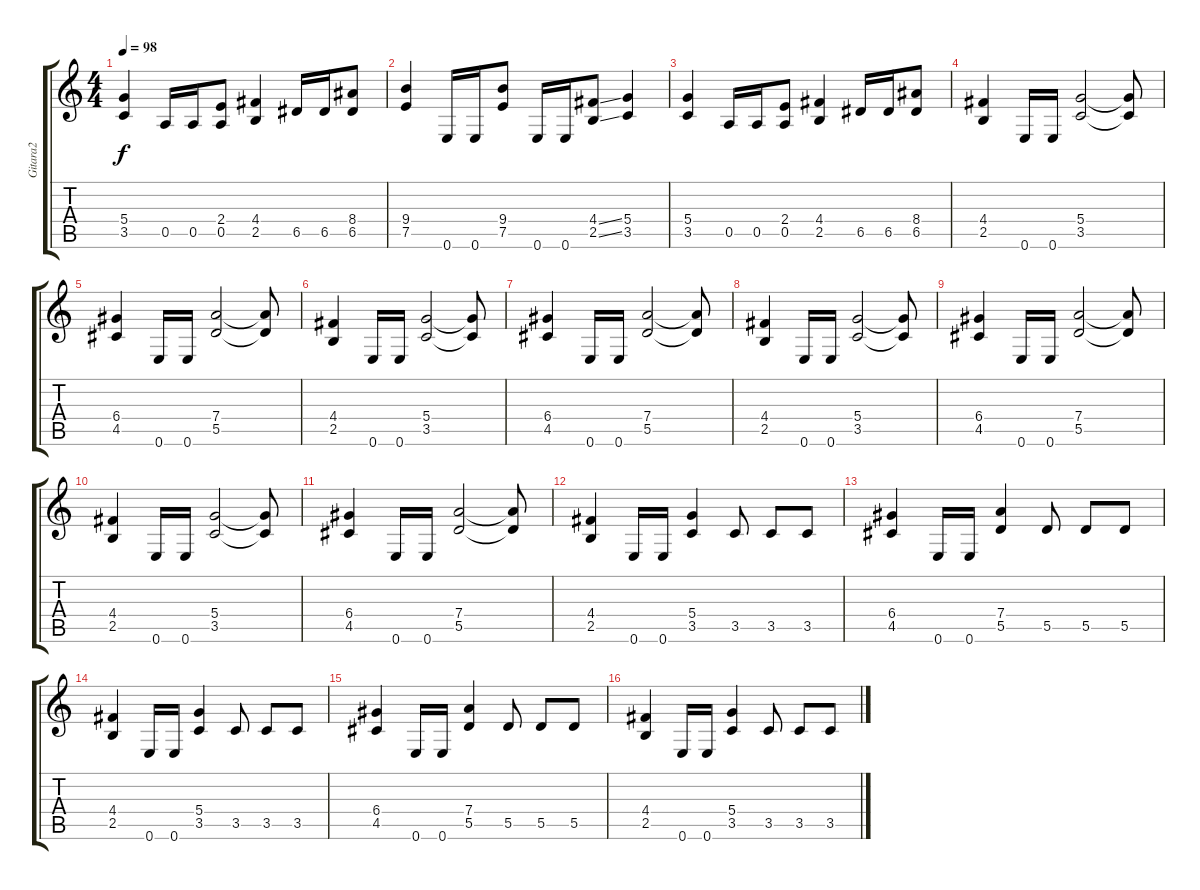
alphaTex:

\track ("Gitara2" "Gitara2") {instrument distortionguitar}
\staff {score tabs}
\tuning (E4 B3 G3 D3 A2 E2) {hide}
\ts (4 4)
\tempo 98
\clef g2
\ks c
(5.4 3.5).4{dy f} 0.5.16 0.5.16 (2.4 0.5).8 (4.4 2.5).4 6.5.16 6.5.16 (8.4 6.5).8 |
(9.4 7.5).4 0.6.16 0.6.16 (9.4 7.5).8 0.6.16 0.6.16 (4.4{ss} 2.5{ss}).8 (5.4 3.5).4 |
(5.4 3.5).4 0.5.16 0.5.16 (2.4 0.5).8 (4.4 2.5).4 6.5.16 6.5.16 (8.4 6.5).8 |
(4.4 2.5).4 0.6.16 0.6.16 (5.4 3.5).2 (5.4{t} 3.5{t}).8 |
(6.4 4.5).4 0.6.16 0.6.16 (7.4 5.5).2 (7.4{t} 5.5{t}).8 |
(4.4 2.5).4 0.6.16 0.6.16 (5.4 3.5).2 (5.4{t} 3.5{t}).8 |
(6.4 4.5).4 0.6.16 0.6.16 (7.4 5.5).2 (7.4{t} 5.5{t}).8 |
(4.4 2.5).4 0.6.16 0.6.16 (5.4 3.5).2 (5.4{t} 3.5{t}).8 |
(6.4 4.5).4 0.6.16 0.6.16 (7.4 5.5).2 (7.4{t} 5.5{t}).8 |
(4.4 2.5).4 0.6.16 0.6.16 (5.4 3.5).2 (5.4{t} 3.5{t}).8 |
(6.4 4.5).4 0.6.16 0.6.16 (7.4 5.5).2 (7.4{t} 5.5{t}).8 |
(4.4 2.5).4 0.6.16 0.6.16 (5.4 3.5).4 3.5.8 3.5.8 3.5.8 |
(6.4 4.5).4 0.6.16 0.6.16 (7.4 5.5).4 5.5.8 5.5.8 5.5.8 |
(4.4 2.5).4 0.6.16 0.6.16 (5.4 3.5).4 3.5.8 3.5.8 3.5.8 |
(6.4 4.5).4 0.6.16 0.6.16 (7.4 5.5).4 5.5.8 5.5.8 5.5.8 |
(4.4 2.5).4 0.6.16 0.6.16 (5.4 3.5).4 3.5.8 3.5.8 3.5.8
